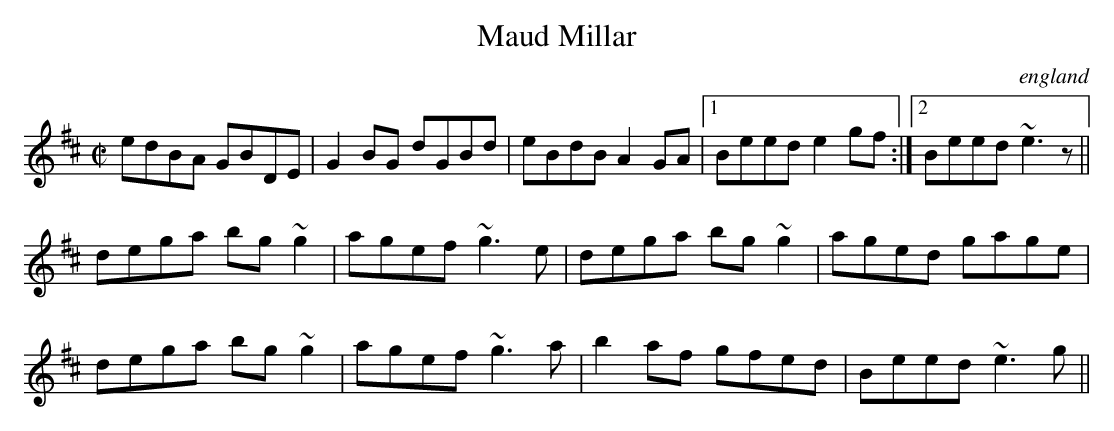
X:1
T:Maud Millar
O:england
M:C|
K:Edor
edBA GBDE|G2BG dGBd|eBdB A2GA|1 Beed e2gf:|2 Beed ~e3z||
dega bg~g2|agef ~g3e|dega bg~g2|aged gage|
dega bg~g2|agef ~g3a|b2af gfed|Beed ~e3g||
